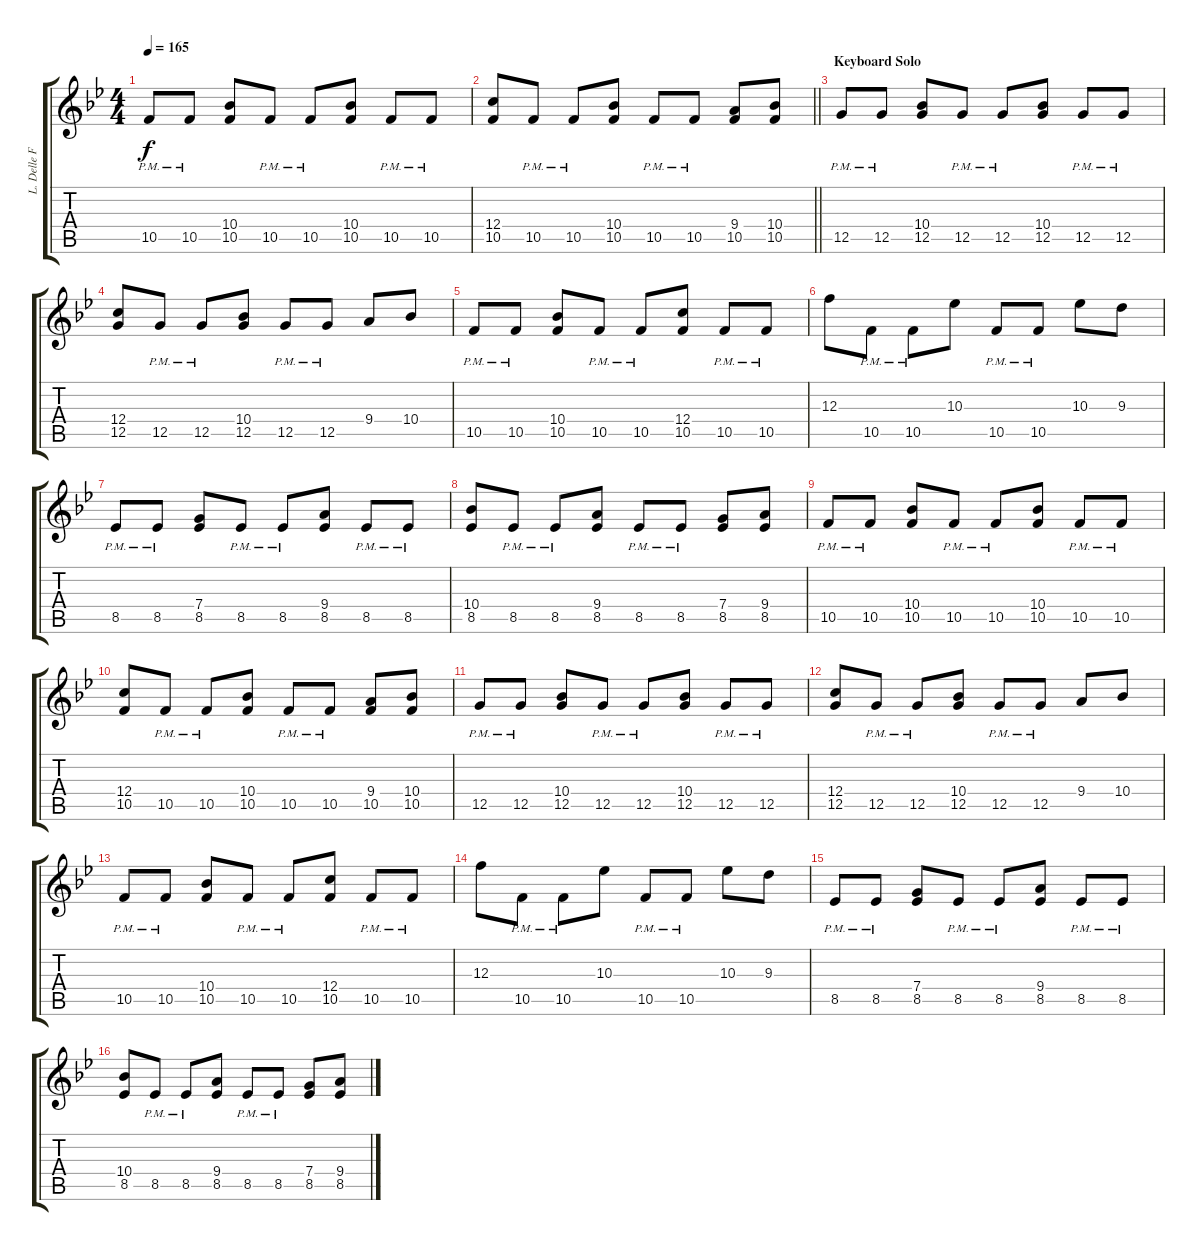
\track ("L. Delle Fave (Dist. Guitar L)" "L. Delle F") {instrument overdrivenguitar}
\staff {score tabs}
\tuning (D4 A3 F3 C3 G2 D2) {hide}
\ts (4 4)
\tempo 165
\clef g2
\ks gminor
10.5{pm}.8{dy f} 10.5{pm}.8 (10.4 10.5).8 10.5{pm}.8 10.5{pm}.8 (10.4 10.5).8 10.5{pm}.8 10.5{pm}.8 |
\barLineRight lightlight
(12.4 10.5).8 10.5{pm}.8 10.5{pm}.8 (10.4 10.5).8 10.5{pm}.8 10.5{pm}.8 (9.4 10.5).8 (10.4 10.5).8 |
\section ("" "Keyboard Solo")
12.5{pm}.8 12.5{pm}.8 (10.4 12.5).8 12.5{pm}.8 12.5{pm}.8 (10.4 12.5).8 12.5{pm}.8 12.5{pm}.8 |
(12.4 12.5).8 12.5{pm}.8 12.5{pm}.8 (10.4 12.5).8 12.5{pm}.8 12.5{pm}.8 9.4.8 10.4.8 |
10.5{pm}.8 10.5{pm}.8 (10.4 10.5).8 10.5{pm}.8 10.5{pm}.8 (12.4 10.5).8 10.5{pm}.8 10.5{pm}.8 |
12.3.8 10.5{pm}.8 10.5{pm}.8 10.3.8 10.5{pm}.8 10.5{pm}.8 10.3.8 9.3.8 |
8.5{pm}.8 8.5{pm}.8 (7.4 8.5).8 8.5{pm}.8 8.5{pm}.8 (9.4 8.5).8 8.5{pm}.8 8.5{pm}.8 |
(10.4 8.5).8 8.5{pm}.8 8.5{pm}.8 (9.4 8.5).8 8.5{pm}.8 8.5{pm}.8 (7.4 8.5).8 (9.4 8.5).8 |
10.5{pm}.8 10.5{pm}.8 (10.4 10.5).8 10.5{pm}.8 10.5{pm}.8 (10.4 10.5).8 10.5{pm}.8 10.5{pm}.8 |
(12.4 10.5).8 10.5{pm}.8 10.5{pm}.8 (10.4 10.5).8 10.5{pm}.8 10.5{pm}.8 (9.4 10.5).8 (10.4 10.5).8 |
12.5{pm}.8 12.5{pm}.8 (10.4 12.5).8 12.5{pm}.8 12.5{pm}.8 (10.4 12.5).8 12.5{pm}.8 12.5{pm}.8 |
(12.4 12.5).8 12.5{pm}.8 12.5{pm}.8 (10.4 12.5).8 12.5{pm}.8 12.5{pm}.8 9.4.8 10.4.8 |
10.5{pm}.8 10.5{pm}.8 (10.4 10.5).8 10.5{pm}.8 10.5{pm}.8 (12.4 10.5).8 10.5{pm}.8 10.5{pm}.8 |
12.3.8 10.5{pm}.8 10.5{pm}.8 10.3.8 10.5{pm}.8 10.5{pm}.8 10.3.8 9.3.8 |
8.5{pm}.8 8.5{pm}.8 (7.4 8.5).8 8.5{pm}.8 8.5{pm}.8 (9.4 8.5).8 8.5{pm}.8 8.5{pm}.8 |
(10.4 8.5).8 8.5{pm}.8 8.5{pm}.8 (9.4 8.5).8 8.5{pm}.8 8.5{pm}.8 (7.4 8.5).8 (9.4 8.5).8
